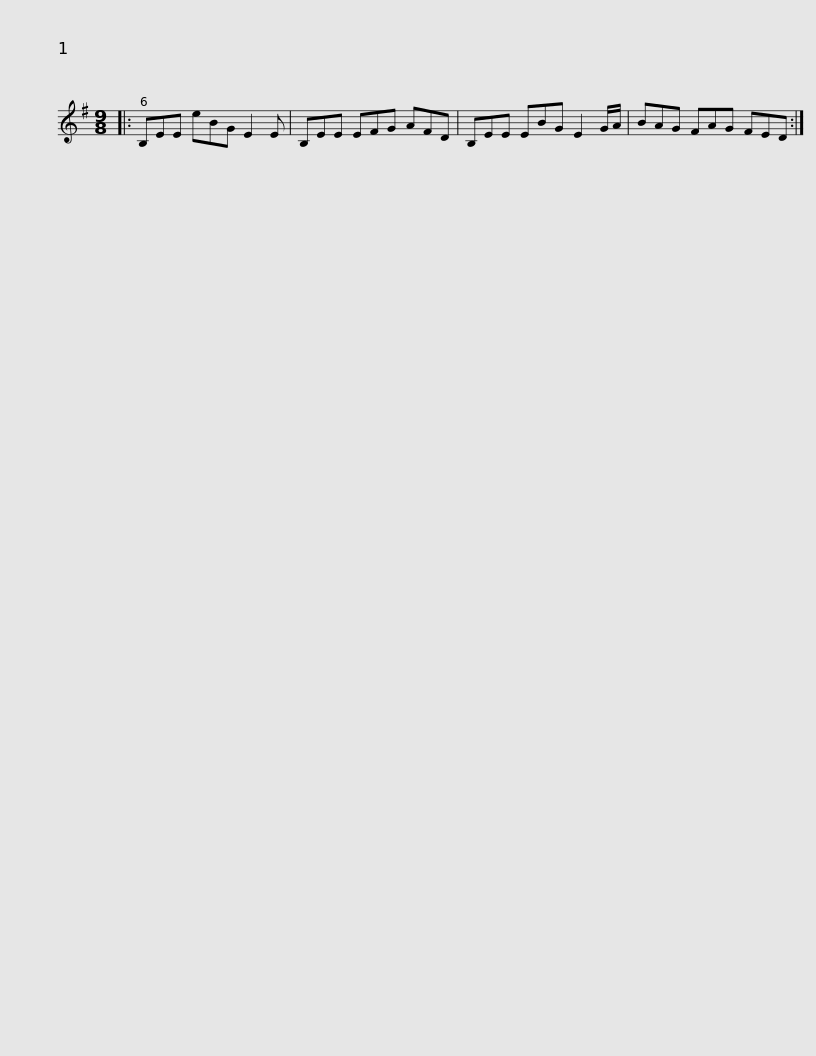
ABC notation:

X:1
L:1/8
M:9/8
I:linebreak $
K:Emin
V:1 treble
V:1
|: B,EE eBG E2 E | B,EE EFG AFD | B,EE EBG E2 G/A/ | BAG FAG FED :| %4
